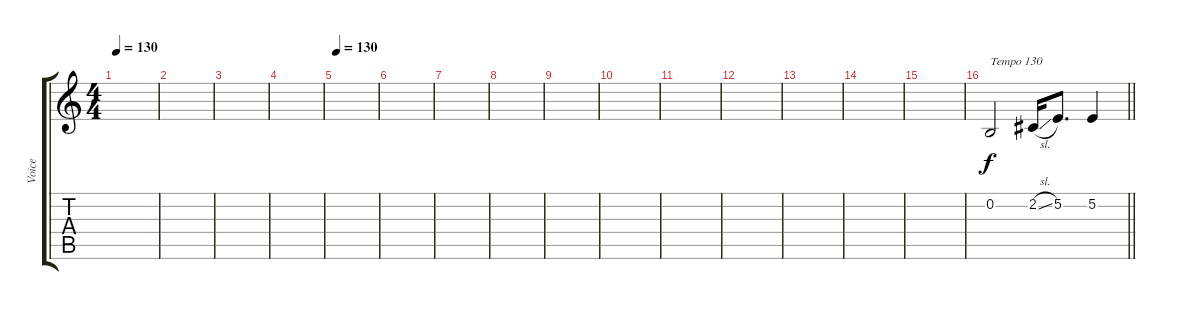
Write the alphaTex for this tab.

\track ("Voice" "Voice") {instrument flute}
\staff {score tabs}
\tuning (E4 B3 G3 D3 A2 E2) {hide}
\ts (4 4)
\tempo 130
\clef g2
\ks c
|
|
|
|
\tempo 130
|
|
|
|
|
|
|
|
|
|
|
\barLineRight lightlight
0.2.2{txt "Tempo 130"} 2.2{sl}.16 5.2.8{d} 5.2.4
